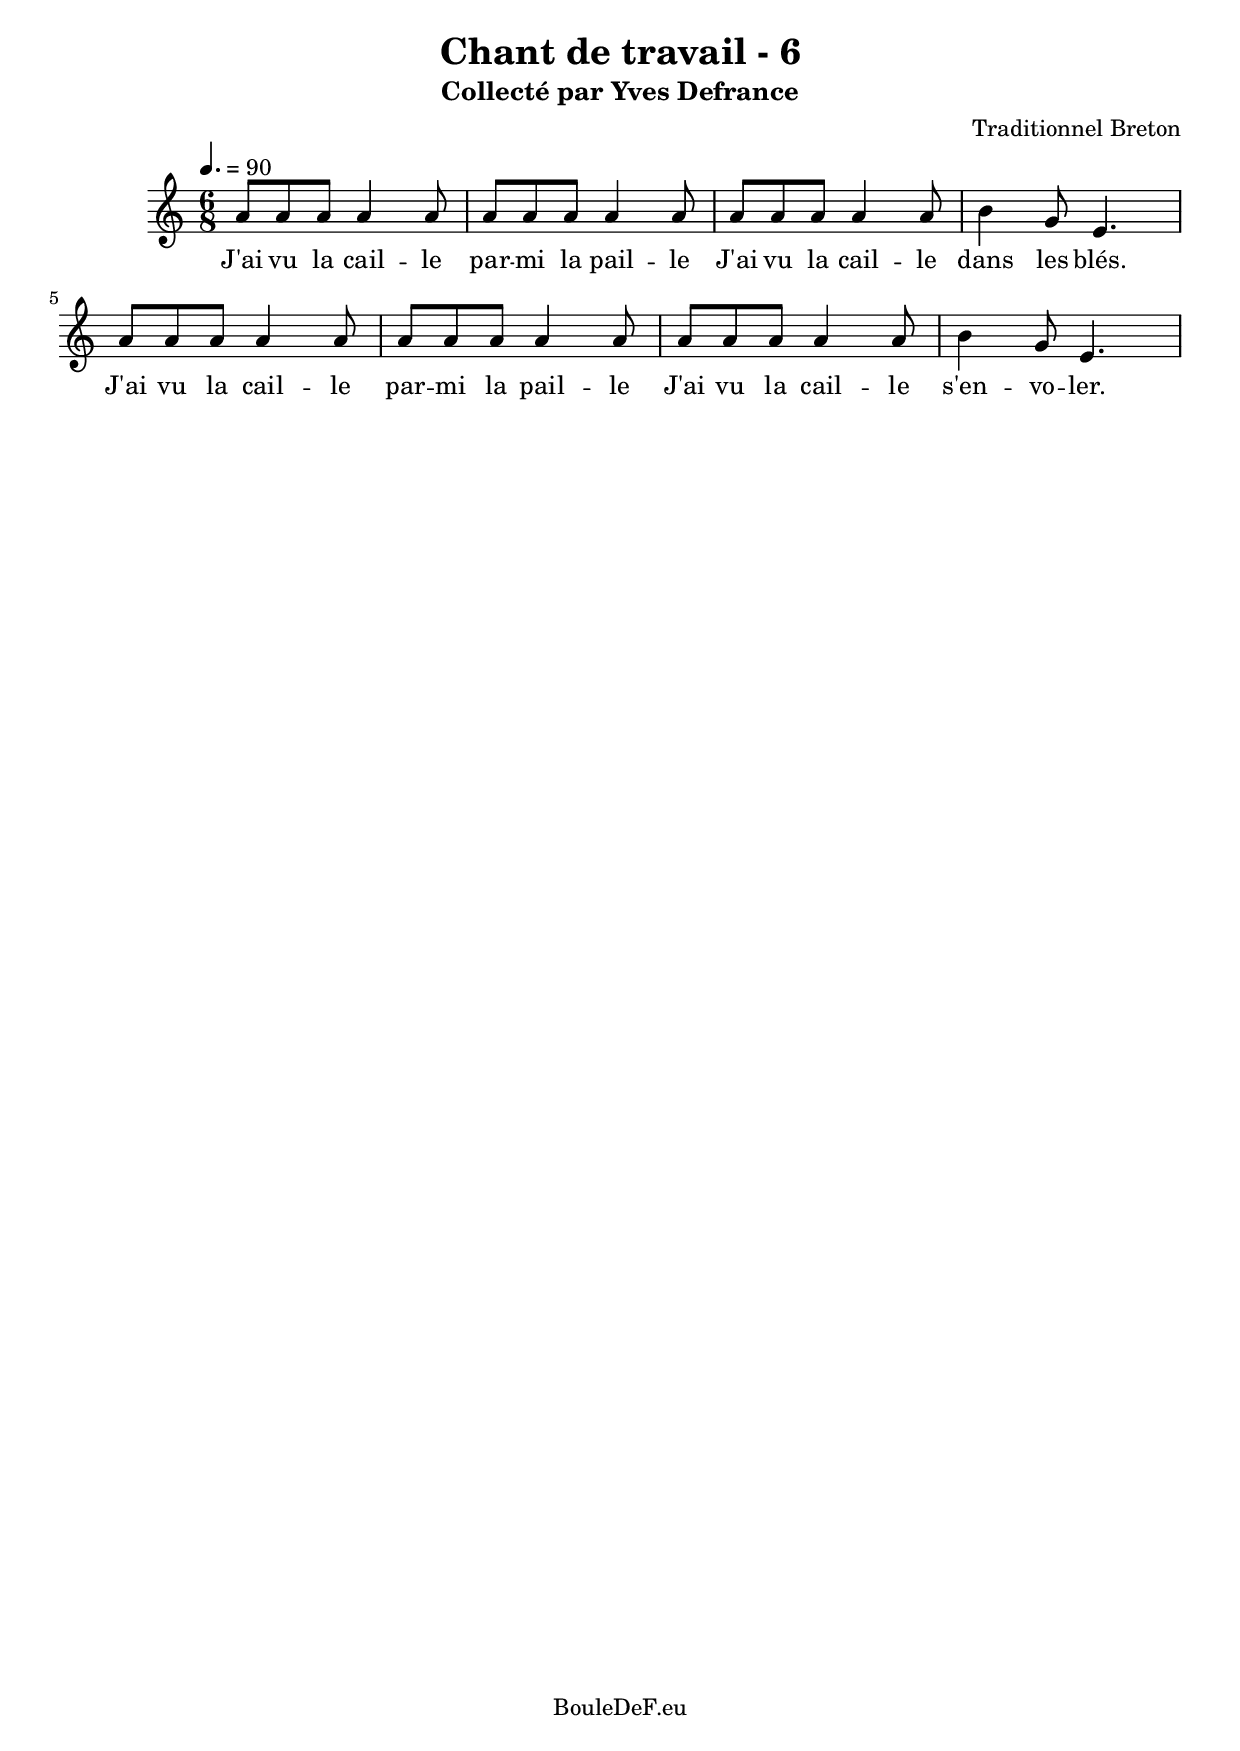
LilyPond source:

\version "2.16.0"
\include "italiano.ly"

\header {
	title = "Chant de travail - 6"
	subtitle = "Collecté par Yves Defrance"
	composer = "Traditionnel Breton"
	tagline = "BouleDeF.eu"
}

\score {
	\new Staff \relative sib {
		\clef "treble"
		\time 6/8
		\tempo 4. = 90

		\repeat unfold 2 {
			| la'8 la la la4 la8
			| la8 la la la4 la8
			| la8 la la la4 la8
			| si4 sol8 mi4.
			\break
		}
	}
	\addlyrics {
		J'ai vu la cail -- le par -- mi la pail -- le
		J'ai vu la cail -- le dans les blés.
		J'ai vu la cail -- le par -- mi la pail -- le
		J'ai vu la cail -- le s'en -- vo -- ler.
	}
	\layout {}
	\midi {}
}

